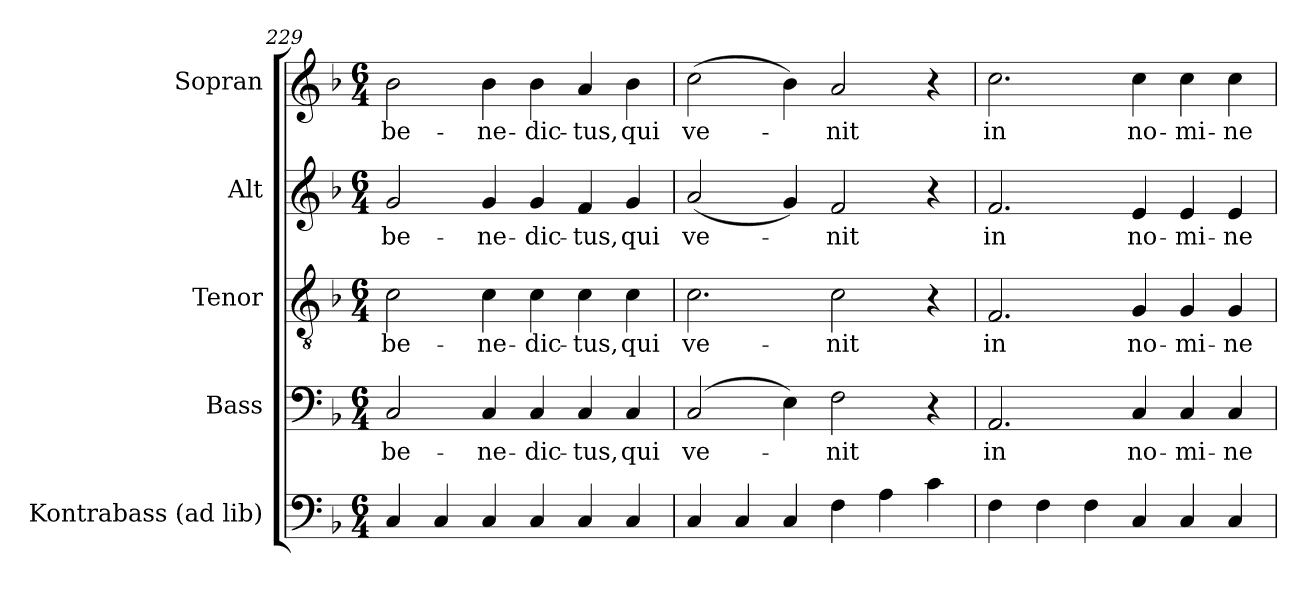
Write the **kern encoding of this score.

**kern	**kern	**text	**kern	**text	**kern	**text	**kern	**text
*part5	*part4	*part4	*part3	*part3	*part2	*part2	*part1	*part1
*staff5	*staff4	*staff4	*staff3	*staff3	*staff2	*staff2	*staff1	*staff1
*I"Kontrabass (ad lib)	*I"Bass	*	*I"Tenor	*	*I"Alt	*	*I"Sopran	*
*I'Kb.	*I'B.	*	*I'T.	*	*I'A.	*	*I'S.	*
!!LO:PB:g=z
*clefF4	*clefF4	*	*clefGv2	*	*clefG2	*	*clefG2	*
*ITrd7c12	*	*	*	*	*	*	*	*
*k[b-]	*k[b-]	*	*k[b-]	*	*k[b-]	*	*k[b-]	*
*F:	*F:	*	*F:	*	*F:	*	*F:	*
*M6/4	*M6/4	*	*M6/4	*	*M6/4	*	*M6/4	*
=229	=229	=229	=229	=229	=229	=229	=229	=229
!	!	!LO:LY:b	!	!LO:LY:b	!	!LO:LY:b	!	!LO:LY:b
4CC/	2C/	be-	2c\	be-	2g/	be-	2b-\	be-
4CC/	.	.	.	.	.	.	.	.
!	!	!LO:LY:b	!	!LO:LY:b	!	!LO:LY:b	!	!LO:LY:b
4CC/	4C/	-ne-	4c\	-ne-	4g/	-ne-	4b-\	-ne-
!	!	!LO:LY:b	!	!LO:LY:b	!	!LO:LY:b	!	!LO:LY:b
4CC/	4C/	-dic-	4c\	-dic-	4g/	-dic-	4b-\	-dic-
!	!	!LO:LY:b	!	!LO:LY:b	!	!LO:LY:b	!	!LO:LY:b
4CC/	4C/	-tus,	4c\	-tus,	4f/	-tus,	4a/	-tus,
!	!	!LO:LY:b	!	!LO:LY:b	!	!LO:LY:b	!	!LO:LY:b
4CC/	4C/	qui	4c\	qui	4g/	qui	4b-\	qui
=230	=230	=230	=230	=230	=230	=230	=230	=230
!	!	!LO:LY:b	!	!LO:LY:b	!	!LO:LY:b	!	!LO:LY:b
4CC/	(2C/	ve-	2.c\	ve-	(<2a/	ve-	(>2cc\	ve-
4CC/	.	.	.	.	.	.	.	.
4CC/	4E\)	.	.	.	4g/)	.	4b-\)	.
!	!	!LO:LY:b	!	!LO:LY:b	!	!LO:LY:b	!	!LO:LY:b
4FF\	2F\	-nit	2c\	-nit	2f/	-nit	2a/	-nit
4AA\	.	.	.	.	.	.	.	.
4C\	4r	.	4r	.	4r	.	4r	.
=231	=231	=231	=231	=231	=231	=231	=231	=231
!	!	!LO:LY:b	!	!LO:LY:b	!	!LO:LY:b	!	!LO:LY:b
4FF\	2.AA/	in	2.F/	in	2.f/	in	2.cc\	in
4FF\	.	.	.	.	.	.	.	.
4FF\	.	.	.	.	.	.	.	.
!	!	!LO:LY:b	!	!LO:LY:b	!	!LO:LY:b	!	!LO:LY:b
4CC/	4C/	no-	4G/	no-	4e/	no-	4cc\	no-
!	!	!LO:LY:b	!	!LO:LY:b	!	!LO:LY:b	!	!LO:LY:b
4CC/	4C/	-mi-	4G/	-mi-	4e/	-mi-	4cc\	-mi-
!	!	!LO:LY:b	!	!LO:LY:b	!	!LO:LY:b	!	!LO:LY:b
4CC/	4C/	-ne	4G/	-ne	4e/	-ne	4cc\	-ne
=	=	=	=	=	=	=	=	=
*-	*-	*-	*-	*-	*-	*-	*-	*-
